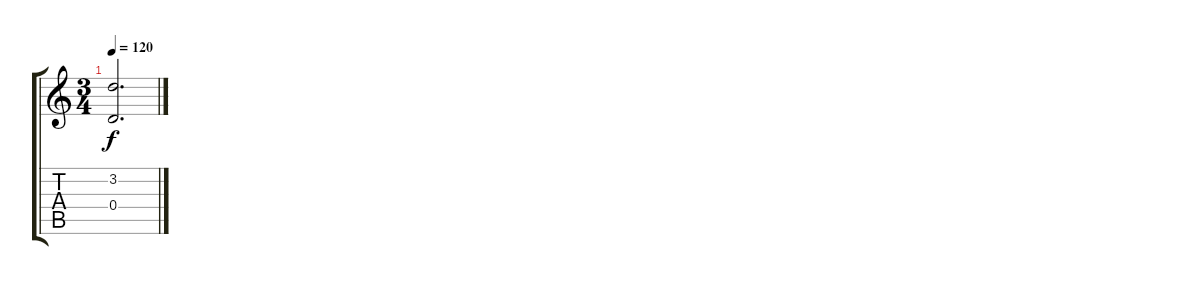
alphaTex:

\track "" {instrument acousticguitarsteel}
\staff {score tabs}
\tuning (E4 B3 G3 D3 A2 E2) {hide}
\ts (3 4)
\tempo 120
\clef g2
\ks c
(3.2 0.4).2{d dy f}
